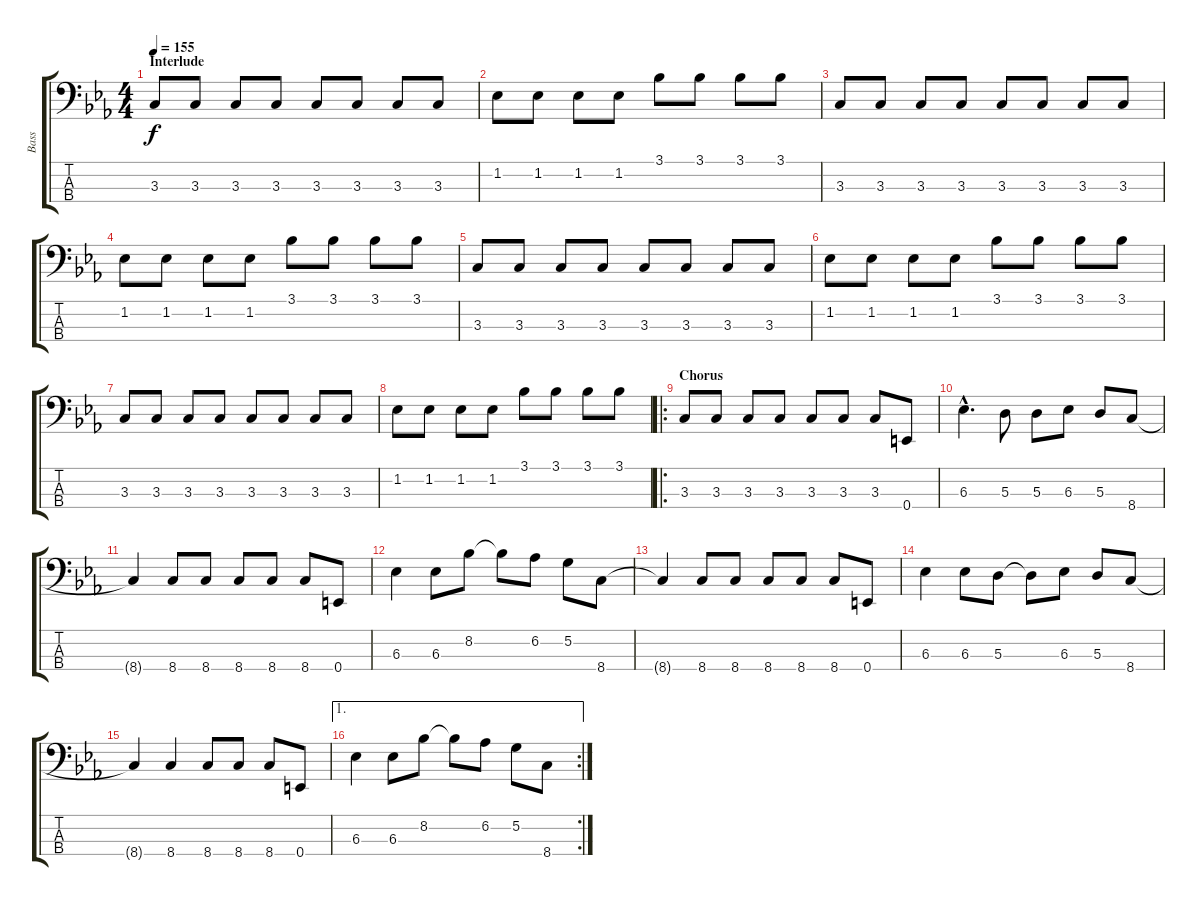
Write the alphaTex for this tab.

\track ("Bass" "Bass") {instrument electricbasspick}
\staff {score tabs}
\tuning (G2 D2 A1 E1) {hide}
\ts (4 4)
\section ("" "Interlude")
\tempo 155
\clef f4
\ks cminor
3.3.8{dy f} 3.3.8 3.3.8 3.3.8 3.3.8 3.3.8 3.3.8 3.3.8 |
1.2.8 1.2.8 1.2.8 1.2.8 3.1.8 3.1.8 3.1.8 3.1.8 |
3.3.8 3.3.8 3.3.8 3.3.8 3.3.8 3.3.8 3.3.8 3.3.8 |
1.2.8 1.2.8 1.2.8 1.2.8 3.1.8 3.1.8 3.1.8 3.1.8 |
3.3.8 3.3.8 3.3.8 3.3.8 3.3.8 3.3.8 3.3.8 3.3.8 |
1.2.8 1.2.8 1.2.8 1.2.8 3.1.8 3.1.8 3.1.8 3.1.8 |
3.3.8 3.3.8 3.3.8 3.3.8 3.3.8 3.3.8 3.3.8 3.3.8 |
1.2.8 1.2.8 1.2.8 1.2.8 3.1.8 3.1.8 3.1.8 3.1.8 |
\ro
\section ("" "Chorus")
3.3.8 3.3.8 3.3.8 3.3.8 3.3.8 3.3.8 3.3.8 0.4.8 |
6.3{hac}.4{d} 5.3.8 5.3.8 6.3.8 5.3.8 8.4.8 |
8.4{t}.4 8.4.8 8.4.8 8.4.8 8.4.8 8.4.8 0.4.8 |
6.3.4 6.3.8 8.2.8 8.2{t}.8 6.2.8 5.2.8 8.4.8 |
8.4{t}.4 8.4.8 8.4.8 8.4.8 8.4.8 8.4.8 0.4.8 |
6.3.4 6.3.8 5.3.8 5.3{t}.8 6.3.8 5.3.8 8.4.8 |
8.4{t}.4 8.4.4 8.4.8 8.4.8 8.4.8 0.4.8 |
\ae 1
\rc 2
6.3.4 6.3.8 8.2.8 8.2{t}.8 6.2.8 5.2.8 8.4.8
